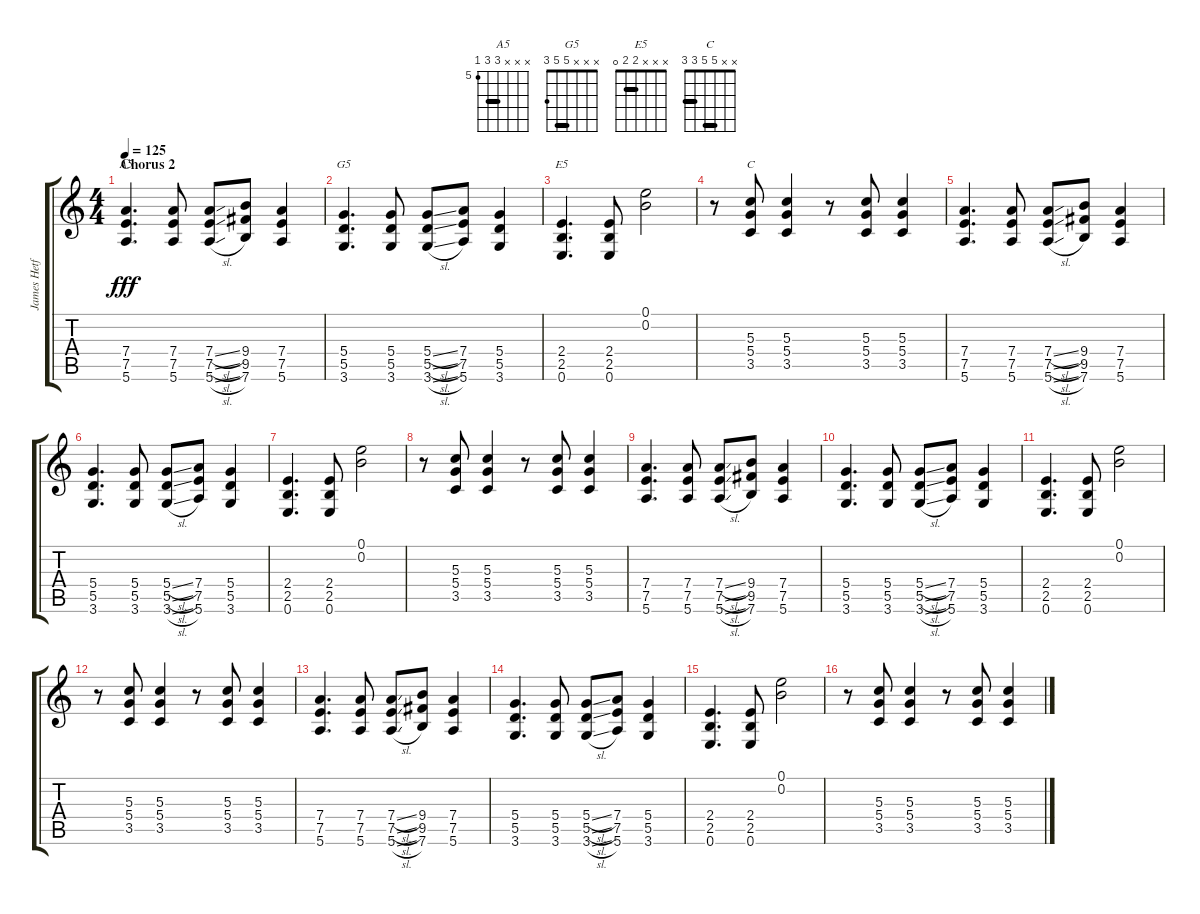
\track ("James Hetfield" "James Hetf") {instrument electricguitarclean}
\staff {score tabs}
\tuning (E4 B3 G3 D3 A2 E2) {hide}
\chord ("A5" x x x 7 7 5) {firstfret 5 barre 7}
\chord ("G5" x x x 5 5 3) {barre 5}
\chord ("E5" x x x 2 2 0) {barre 2}
\chord ("C" x x 5 5 3 3) {barre (3 5)}
\ts (4 4)
\section ("" "Chorus 2")
\tempo 125
\clef g2
\ks aminor
(7.4 7.5 5.6).4{d ch "A5" dy fff instrument distortionguitar} (7.4 7.5 5.6).8 (7.4{sl} 7.5{sl} 5.6{sl}).8 (9.4 9.5 7.6).8 (7.4 7.5 5.6).4 |
(5.4 5.5 3.6).4{d ch "G5"} (5.4 5.5 3.6).8 (5.4{sl} 5.5{sl} 3.6{sl}).8 (7.4 7.5 5.6).8 (5.4 5.5 3.6).4 |
(2.4 2.5 0.6).4{d ch "E5"} (2.4 2.5 0.6).8 (0.1 0.2).2 |
r.8 (5.3 5.4 3.5).8{ch "C"} (5.3 5.4 3.5).4 r.8 (5.3 5.4 3.5).8 (5.3 5.4 3.5).4 |
(7.4 7.5 5.6).4{d} (7.4 7.5 5.6).8 (7.4{sl} 7.5{sl} 5.6{sl}).8 (9.4 9.5 7.6).8 (7.4 7.5 5.6).4 |
(5.4 5.5 3.6).4{d} (5.4 5.5 3.6).8 (5.4{sl} 5.5{sl} 3.6{sl}).8 (7.4 7.5 5.6).8 (5.4 5.5 3.6).4 |
(2.4 2.5 0.6).4{d} (2.4 2.5 0.6).8 (0.1 0.2).2 |
r.8 (5.3 5.4 3.5).8 (5.3 5.4 3.5).4 r.8 (5.3 5.4 3.5).8 (5.3 5.4 3.5).4 |
(7.4 7.5 5.6).4{d} (7.4 7.5 5.6).8 (7.4{sl} 7.5{sl} 5.6{sl}).8 (9.4 9.5 7.6).8 (7.4 7.5 5.6).4 |
(5.4 5.5 3.6).4{d} (5.4 5.5 3.6).8 (5.4{sl} 5.5{sl} 3.6{sl}).8 (7.4 7.5 5.6).8 (5.4 5.5 3.6).4 |
(2.4 2.5 0.6).4{d} (2.4 2.5 0.6).8 (0.1 0.2).2 |
r.8 (5.3 5.4 3.5).8 (5.3 5.4 3.5).4 r.8 (5.3 5.4 3.5).8 (5.3 5.4 3.5).4 |
(7.4 7.5 5.6).4{d} (7.4 7.5 5.6).8 (7.4{sl} 7.5{sl} 5.6{sl}).8 (9.4 9.5 7.6).8 (7.4 7.5 5.6).4 |
(5.4 5.5 3.6).4{d} (5.4 5.5 3.6).8 (5.4{sl} 5.5{sl} 3.6{sl}).8 (7.4 7.5 5.6).8 (5.4 5.5 3.6).4 |
(2.4 2.5 0.6).4{d} (2.4 2.5 0.6).8 (0.1 0.2).2 |
r.8 (5.3 5.4 3.5).8 (5.3 5.4 3.5).4 r.8 (5.3 5.4 3.5).8 (5.3 5.4 3.5).4
